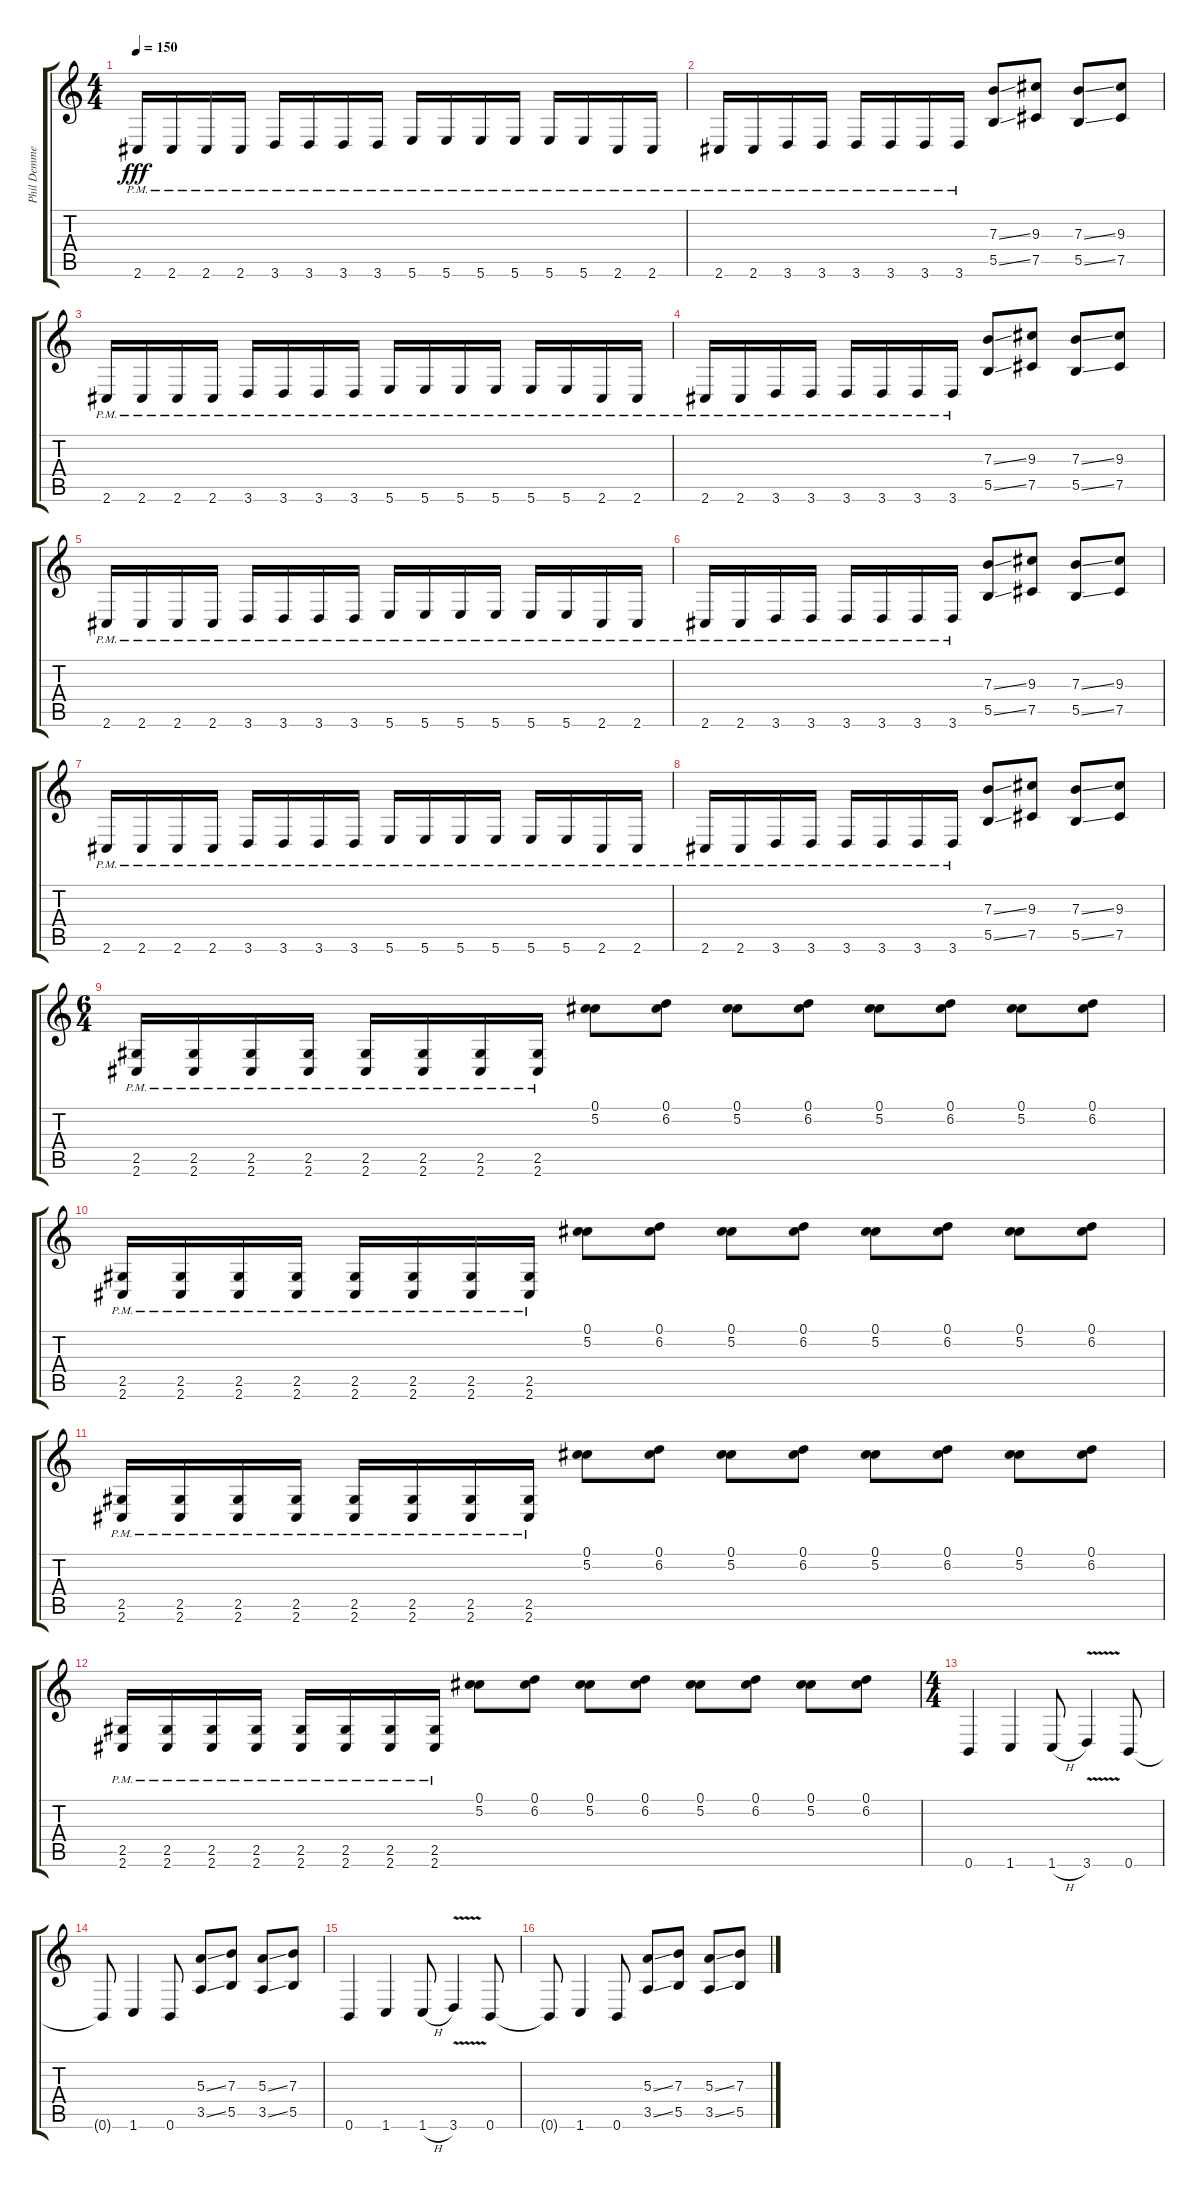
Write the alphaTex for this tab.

\track ("Phil Demmel" "Phil Demme") {instrument distortionguitar}
\staff {score tabs}
\tuning (Db4 Ab3 E3 B2 Gb2 B1) {hide}
\ts (4 4)
\tempo 150
\clef g2
\ks c
2.6{pm}.16{dy fff} 2.6{pm}.16 2.6{pm}.16 2.6{pm}.16 3.6{pm}.16 3.6{pm}.16 3.6{pm}.16 3.6{pm}.16 5.6{pm}.16 5.6{pm}.16 5.6{pm}.16 5.6{pm}.16 5.6{pm}.16 5.6{pm}.16 2.6{pm}.16 2.6{pm}.16 |
2.6{pm}.16 2.6{pm}.16 3.6{pm}.16 3.6{pm}.16 3.6{pm}.16 3.6{pm}.16 3.6{pm}.16 3.6{pm}.16 (7.3{ss} 5.5{ss}).8 (9.3 7.5).8 (7.3{ss} 5.5{ss}).8 (9.3 7.5).8 |
2.6{pm}.16 2.6{pm}.16 2.6{pm}.16 2.6{pm}.16 3.6{pm}.16 3.6{pm}.16 3.6{pm}.16 3.6{pm}.16 5.6{pm}.16 5.6{pm}.16 5.6{pm}.16 5.6{pm}.16 5.6{pm}.16 5.6{pm}.16 2.6{pm}.16 2.6{pm}.16 |
2.6{pm}.16 2.6{pm}.16 3.6{pm}.16 3.6{pm}.16 3.6{pm}.16 3.6{pm}.16 3.6{pm}.16 3.6{pm}.16 (7.3{ss} 5.5{ss}).8 (9.3 7.5).8 (7.3{ss} 5.5{ss}).8 (9.3 7.5).8 |
2.6{pm}.16 2.6{pm}.16 2.6{pm}.16 2.6{pm}.16 3.6{pm}.16 3.6{pm}.16 3.6{pm}.16 3.6{pm}.16 5.6{pm}.16 5.6{pm}.16 5.6{pm}.16 5.6{pm}.16 5.6{pm}.16 5.6{pm}.16 2.6{pm}.16 2.6{pm}.16 |
2.6{pm}.16 2.6{pm}.16 3.6{pm}.16 3.6{pm}.16 3.6{pm}.16 3.6{pm}.16 3.6{pm}.16 3.6{pm}.16 (7.3{ss} 5.5{ss}).8 (9.3 7.5).8 (7.3{ss} 5.5{ss}).8 (9.3 7.5).8 |
2.6{pm}.16 2.6{pm}.16 2.6{pm}.16 2.6{pm}.16 3.6{pm}.16 3.6{pm}.16 3.6{pm}.16 3.6{pm}.16 5.6{pm}.16 5.6{pm}.16 5.6{pm}.16 5.6{pm}.16 5.6{pm}.16 5.6{pm}.16 2.6{pm}.16 2.6{pm}.16 |
2.6{pm}.16 2.6{pm}.16 3.6{pm}.16 3.6{pm}.16 3.6{pm}.16 3.6{pm}.16 3.6{pm}.16 3.6{pm}.16 (7.3{ss} 5.5{ss}).8 (9.3 7.5).8 (7.3{ss} 5.5{ss}).8 (9.3 7.5).8 |
\ts (6 4)
(2.5{pm} 2.6{pm}).16 (2.5{pm} 2.6{pm}).16 (2.5{pm} 2.6{pm}).16 (2.5{pm} 2.6{pm}).16 (2.5{pm} 2.6{pm}).16 (2.5{pm} 2.6{pm}).16 (2.5{pm} 2.6{pm}).16 (2.5{pm} 2.6{pm}).16 (0.1 5.2).8 (0.1 6.2).8 (0.1 5.2).8 (0.1 6.2).8 (0.1 5.2).8 (0.1 6.2).8 (0.1 5.2).8 (0.1 6.2).8 |
(2.5{pm} 2.6{pm}).16 (2.5{pm} 2.6{pm}).16 (2.5{pm} 2.6{pm}).16 (2.5{pm} 2.6{pm}).16 (2.5{pm} 2.6{pm}).16 (2.5{pm} 2.6{pm}).16 (2.5{pm} 2.6{pm}).16 (2.5{pm} 2.6{pm}).16 (0.1 5.2).8 (0.1 6.2).8 (0.1 5.2).8 (0.1 6.2).8 (0.1 5.2).8 (0.1 6.2).8 (0.1 5.2).8 (0.1 6.2).8 |
(2.5{pm} 2.6{pm}).16 (2.5{pm} 2.6{pm}).16 (2.5{pm} 2.6{pm}).16 (2.5{pm} 2.6{pm}).16 (2.5{pm} 2.6{pm}).16 (2.5{pm} 2.6{pm}).16 (2.5{pm} 2.6{pm}).16 (2.5{pm} 2.6{pm}).16 (0.1 5.2).8 (0.1 6.2).8 (0.1 5.2).8 (0.1 6.2).8 (0.1 5.2).8 (0.1 6.2).8 (0.1 5.2).8 (0.1 6.2).8 |
(2.5{pm} 2.6{pm}).16 (2.5{pm} 2.6{pm}).16 (2.5{pm} 2.6{pm}).16 (2.5{pm} 2.6{pm}).16 (2.5{pm} 2.6{pm}).16 (2.5{pm} 2.6{pm}).16 (2.5{pm} 2.6{pm}).16 (2.5{pm} 2.6{pm}).16 (0.1 5.2).8 (0.1 6.2).8 (0.1 5.2).8 (0.1 6.2).8 (0.1 5.2).8 (0.1 6.2).8 (0.1 5.2).8 (0.1 6.2).8 |
\ts (4 4)
0.6.4 1.6.4 1.6{h}.8 3.6{v}.4 0.6.8 |
0.6{t}.8 1.6.4 0.6.8 (5.3{ss} 3.5{ss}).8 (7.3 5.5).8 (5.3{ss} 3.5{ss}).8 (7.3 5.5).8 |
0.6.4 1.6.4 1.6{h}.8 3.6{v}.4 0.6.8 |
0.6{t}.8 1.6.4 0.6.8 (5.3{ss} 3.5{ss}).8 (7.3 5.5).8 (5.3{ss} 3.5{ss}).8 (7.3 5.5).8
